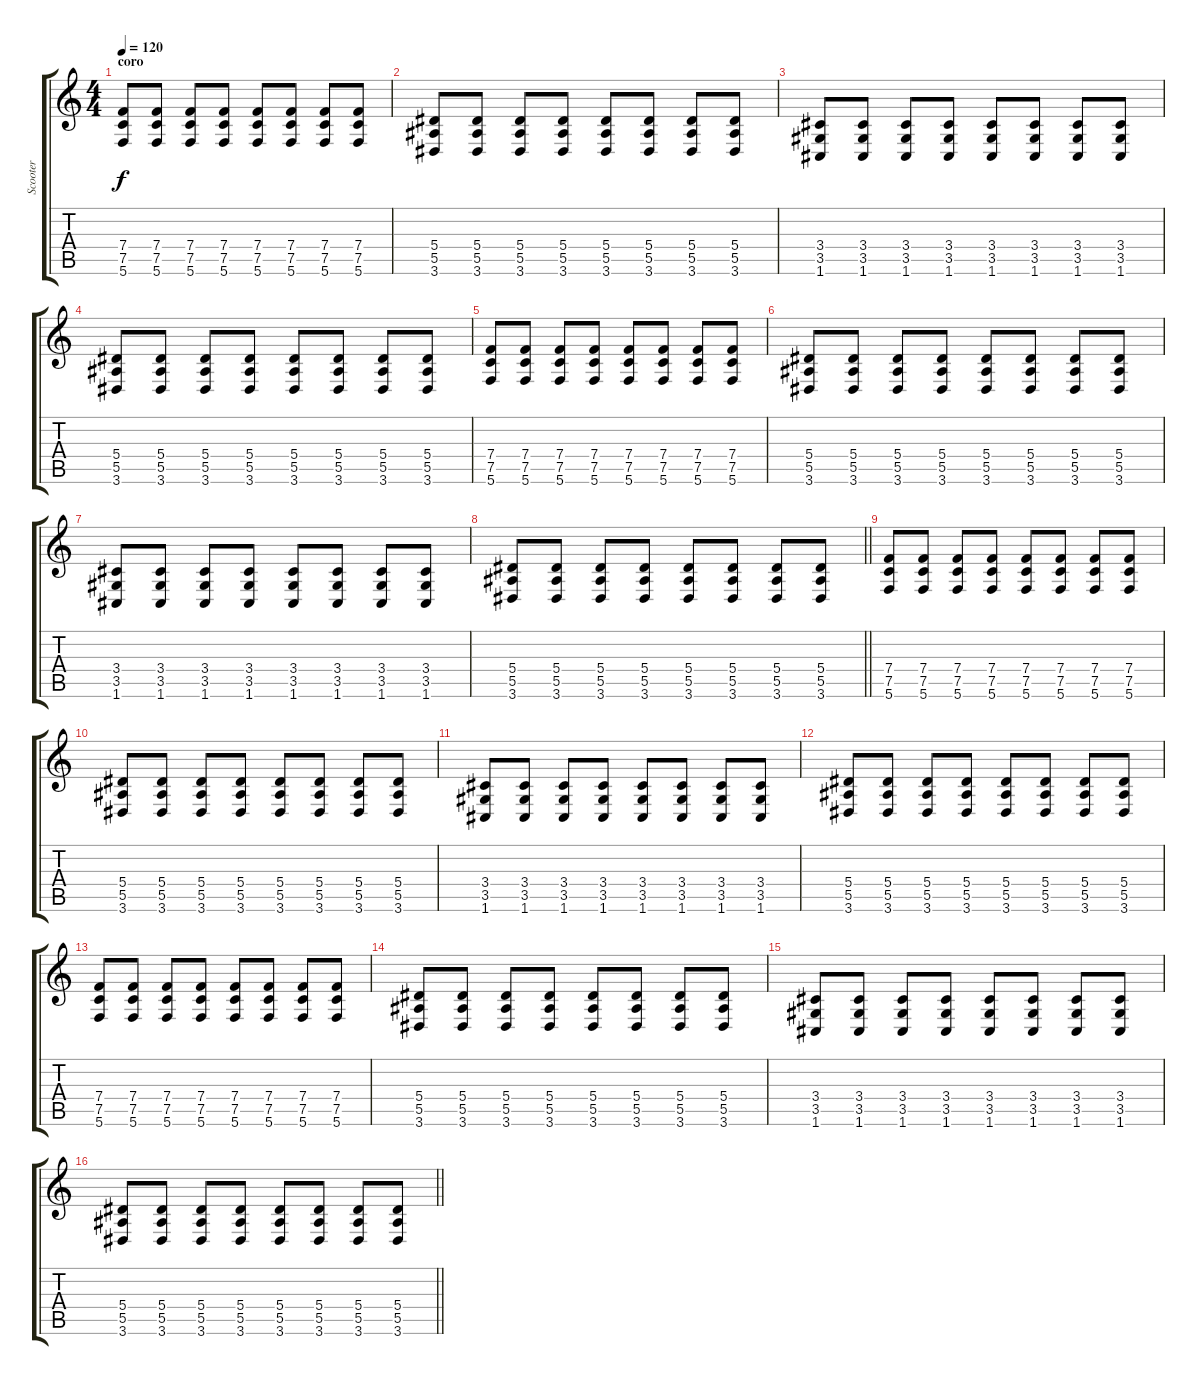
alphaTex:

\track ("Scooter" "Scooter") {instrument overdrivenguitar}
\staff {score tabs}
\tuning (C4 G3 Eb3 Bb2 F2 C2) {hide}
\ts (4 4)
\section ("" "coro")
\tempo 120
\clef g2
\ks c
(7.4 7.5 5.6).8{dy f} (7.4 7.5 5.6).8 (7.4 7.5 5.6).8 (7.4 7.5 5.6).8 (7.4 7.5 5.6).8 (7.4 7.5 5.6).8 (7.4 7.5 5.6).8 (7.4 7.5 5.6).8 |
(5.4 5.5 3.6).8 (5.4 5.5 3.6).8 (5.4 5.5 3.6).8 (5.4 5.5 3.6).8 (5.4 5.5 3.6).8 (5.4 5.5 3.6).8 (5.4 5.5 3.6).8 (5.4 5.5 3.6).8 |
(3.4 3.5 1.6).8 (3.4 3.5 1.6).8 (3.4 3.5 1.6).8 (3.4 3.5 1.6).8 (3.4 3.5 1.6).8 (3.4 3.5 1.6).8 (3.4 3.5 1.6).8 (3.4 3.5 1.6).8 |
(5.4 5.5 3.6).8 (5.4 5.5 3.6).8 (5.4 5.5 3.6).8 (5.4 5.5 3.6).8 (5.4 5.5 3.6).8 (5.4 5.5 3.6).8 (5.4 5.5 3.6).8 (5.4 5.5 3.6).8 |
(7.4 7.5 5.6).8 (7.4 7.5 5.6).8 (7.4 7.5 5.6).8 (7.4 7.5 5.6).8 (7.4 7.5 5.6).8 (7.4 7.5 5.6).8 (7.4 7.5 5.6).8 (7.4 7.5 5.6).8 |
(5.4 5.5 3.6).8 (5.4 5.5 3.6).8 (5.4 5.5 3.6).8 (5.4 5.5 3.6).8 (5.4 5.5 3.6).8 (5.4 5.5 3.6).8 (5.4 5.5 3.6).8 (5.4 5.5 3.6).8 |
(3.4 3.5 1.6).8 (3.4 3.5 1.6).8 (3.4 3.5 1.6).8 (3.4 3.5 1.6).8 (3.4 3.5 1.6).8 (3.4 3.5 1.6).8 (3.4 3.5 1.6).8 (3.4 3.5 1.6).8 |
\barLineRight lightlight
(5.4 5.5 3.6).8 (5.4 5.5 3.6).8 (5.4 5.5 3.6).8 (5.4 5.5 3.6).8 (5.4 5.5 3.6).8 (5.4 5.5 3.6).8 (5.4 5.5 3.6).8 (5.4 5.5 3.6).8 |
(7.4 7.5 5.6).8 (7.4 7.5 5.6).8 (7.4 7.5 5.6).8 (7.4 7.5 5.6).8 (7.4 7.5 5.6).8 (7.4 7.5 5.6).8 (7.4 7.5 5.6).8 (7.4 7.5 5.6).8 |
(5.4 5.5 3.6).8 (5.4 5.5 3.6).8 (5.4 5.5 3.6).8 (5.4 5.5 3.6).8 (5.4 5.5 3.6).8 (5.4 5.5 3.6).8 (5.4 5.5 3.6).8 (5.4 5.5 3.6).8 |
(3.4 3.5 1.6).8 (3.4 3.5 1.6).8 (3.4 3.5 1.6).8 (3.4 3.5 1.6).8 (3.4 3.5 1.6).8 (3.4 3.5 1.6).8 (3.4 3.5 1.6).8 (3.4 3.5 1.6).8 |
(5.4 5.5 3.6).8 (5.4 5.5 3.6).8 (5.4 5.5 3.6).8 (5.4 5.5 3.6).8 (5.4 5.5 3.6).8 (5.4 5.5 3.6).8 (5.4 5.5 3.6).8 (5.4 5.5 3.6).8 |
(7.4 7.5 5.6).8 (7.4 7.5 5.6).8 (7.4 7.5 5.6).8 (7.4 7.5 5.6).8 (7.4 7.5 5.6).8 (7.4 7.5 5.6).8 (7.4 7.5 5.6).8 (7.4 7.5 5.6).8 |
(5.4 5.5 3.6).8 (5.4 5.5 3.6).8 (5.4 5.5 3.6).8 (5.4 5.5 3.6).8 (5.4 5.5 3.6).8 (5.4 5.5 3.6).8 (5.4 5.5 3.6).8 (5.4 5.5 3.6).8 |
(3.4 3.5 1.6).8 (3.4 3.5 1.6).8 (3.4 3.5 1.6).8 (3.4 3.5 1.6).8 (3.4 3.5 1.6).8 (3.4 3.5 1.6).8 (3.4 3.5 1.6).8 (3.4 3.5 1.6).8 |
\barLineRight lightlight
(5.4 5.5 3.6).8 (5.4 5.5 3.6).8 (5.4 5.5 3.6).8 (5.4 5.5 3.6).8 (5.4 5.5 3.6).8 (5.4 5.5 3.6).8 (5.4 5.5 3.6).8 (5.4 5.5 3.6).8
